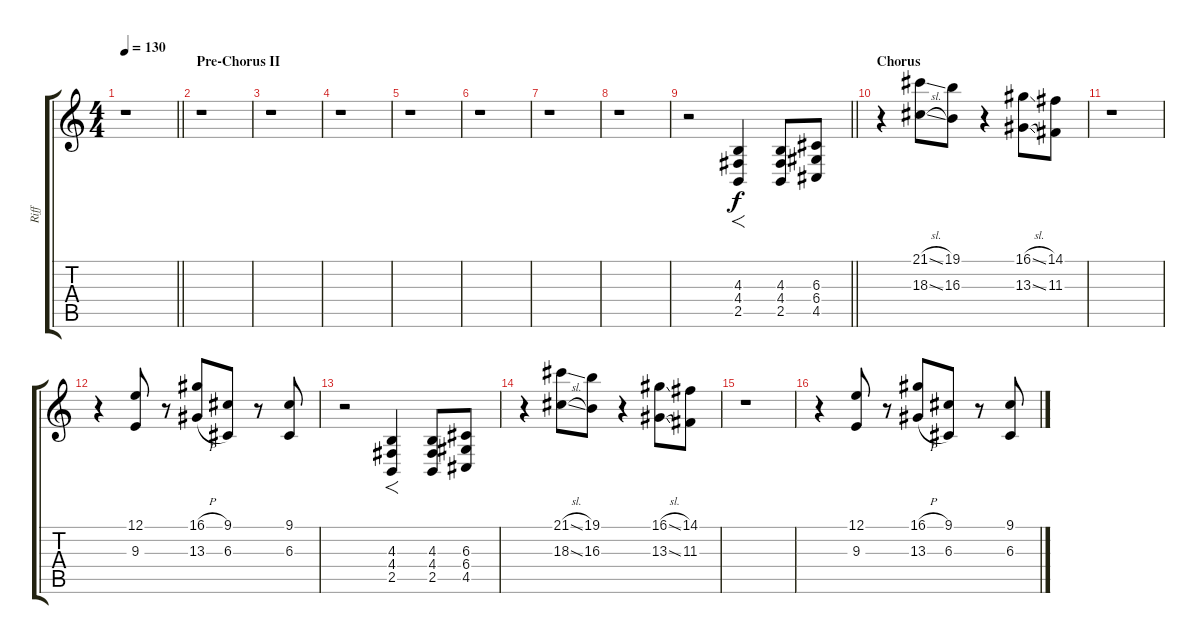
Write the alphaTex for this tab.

\track ("Riff" "Riff") {instrument lead1square}
\staff {score tabs}
\tuning (E4 B3 G3 D3 A2 E2) {hide}
\ts (4 4)
\tempo 130
\clef g2
\barLineRight lightlight
\ks c
r.1{dy f} |
\section ("" "Pre-Chorus II")
r.1 |
r.1 |
r.1 |
r.1 |
r.1 |
r.1 |
r.1 |
\barLineRight lightlight
r.2{volume 13 instrument lead2sawtooth} (4.3 4.4 2.5).4{f} (4.3 4.4 2.5).8 (6.3 6.4 4.5).8 |
\section ("" "Chorus")
r.4 (21.1{sl} 18.3{sl}).8 (19.1 16.3).8 r.4 (16.1{sl} 13.3{sl}).8 (14.1 11.3).8 |
r.1 |
r.4 (12.1 9.3).8 r.8 (16.1{h} 13.3{h}).8 (9.1 6.3).8 r.8 (9.1 6.3).8 |
r.2 (4.3 4.4 2.5).4{f} (4.3 4.4 2.5).8 (6.3 6.4 4.5).8 |
r.4 (21.1{sl} 18.3{sl}).8 (19.1 16.3).8 r.4 (16.1{sl} 13.3{sl}).8 (14.1 11.3).8 |
r.1 |
r.4 (12.1 9.3).8 r.8 (16.1{h} 13.3{h}).8 (9.1 6.3).8 r.8 (9.1 6.3).8
